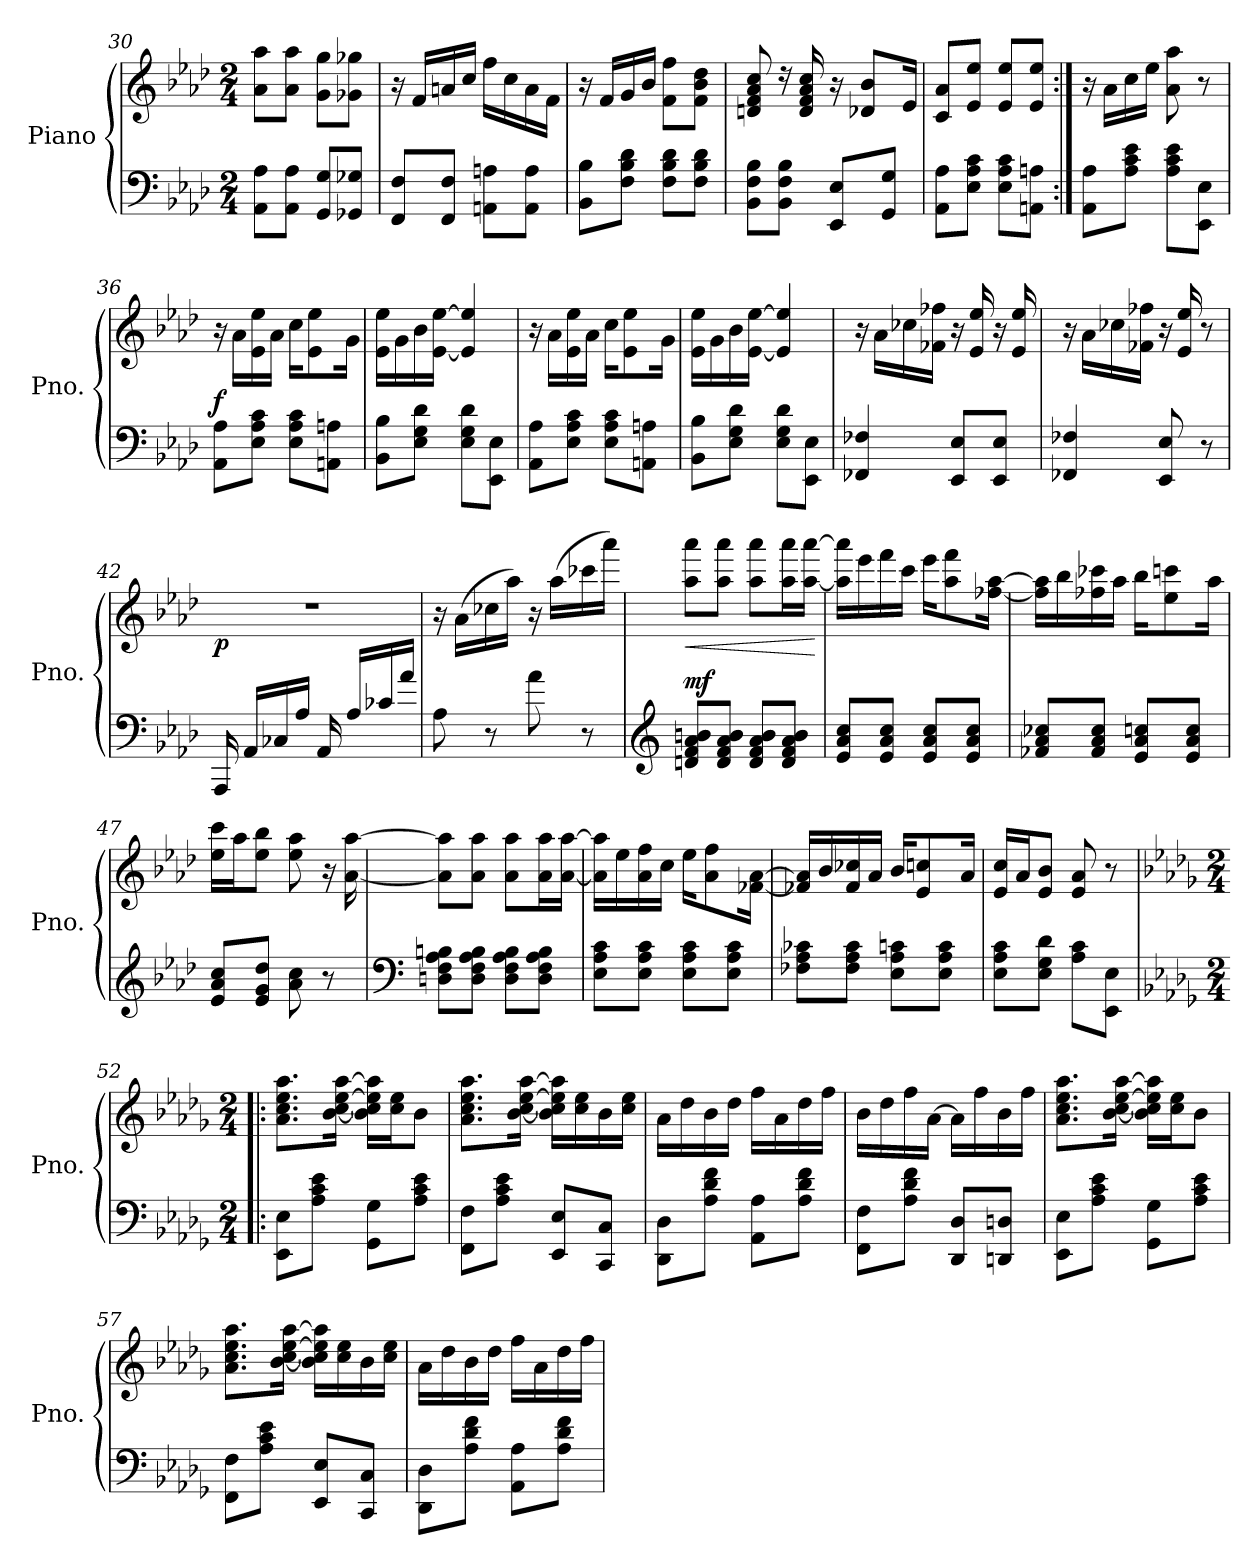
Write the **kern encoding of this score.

**kern	**kern	**dynam
*part1	*part1	*part1
*staff2	*staff1	*staff1/2
*I"Piano	*	*
*I'Pno.	*	*
*clefF4	*clefG2	*
*k[b-e-a-d-]	*k[b-e-a-d-]	*
*M2/4	*M2/4	*
=30	=30	=30
8AA-\ 8A-\L	8a-\ 8aa-\L	.
8AA-\ 8A-\J	8a-\ 8aa-\J	.
8GG/ 8G/L	8g\ 8gg\L	.
8GG-X/ 8G-X/J	8g-X\ 8gg-X\J	.
!!LO:LB:g=z
=31	=31	=31
8FF/ 8F/L	16r	.
.	16f/LL	.
8FF/ 8F/J	16an/	.
.	16cc/JJ	.
8AAn\ 8An\L	16ff\LL	.
.	16cc\	.
8AA\ 8A\J	16a\	.
.	16f\JJ	.
=32	=32	=32
8BB-\ 8B-\L	16r	.
.	16f/LL	.
8F\ 8B-\ 8d-\J	16g/	.
.	16b-/JJ	.
8F\ 8B-\ 8d-\L	8f\ 8ff\L	.
8F\ 8B-\ 8d-\J	8f\ 8b-\ 8dd-\J	.
=33	=33	=33
8BB-\ 8F\ 8B-\L	8dn/ 8f/ 8a-/ 8cc/	.
8BB-\ 8F\ 8B-\J	16rdd	.
.	16d/ 16f/ 16a-/ 16cc/	.
8EE-/ 8E-/L	16r	.
.	8d-X/ 8b-/L	.
8GG/ 8G/J	.	.
.	16e-/Jk	.
=34	=34	=34
8AA-\ 8A-\L	8c/ 8a-/L	.
8E-\ 8A-\ 8c\J	8e-/ 8ee-/J	.
8E-\ 8A-\ 8c\L	8e-/ 8ee-/L	.
8AAn\ 8An\J	8e-/ 8ee-/J	.
=35:|!	=35:|!	=35:|!
8AA-\ 8A-\L	16r	.
.	16a-\LL	.
8A-\ 8c\ 8e-\J	16cc\	.
.	16ee-\JJ	.
8A-\ 8c\ 8e-\L	8a-\ 8aa-\	.
8EE-\ 8E-\J	8r	.
=36	=36	=36
!	!	!LO:DY:b
8AA-\ 8A-\L	16r	f
.	16a-\LL	.
8E-\ 8A-\ 8c\J	16e-\ 16ee-\	.
.	16a-\JJ	.
8E-\ 8A-\ 8c\L	16cc\KL	.
.	8e-\ 8ee-\	.
8AAn\ 8An\J	.	.
.	16g\Jk	.
!!LO:LB:g=z
=37	=37	=37
8BB-\ 8B-\L	16e-\ 16ee-\LL	.
.	16g\	.
8E-\ 8G\ 8d-\J	16b-\	.
.	[16e-\ [16ee-\JJ	.
8E-\ 8G\ 8d-\L	4e-/] 4ee-/]	.
8EE-\ 8E-\J	.	.
=38	=38	=38
8AA-\ 8A-\L	16r	.
.	16a-\LL	.
8E-\ 8A-\ 8c\J	16e-\ 16ee-\	.
.	16a-\JJ	.
8E-\ 8A-\ 8c\L	16cc\KL	.
.	8e-\ 8ee-\	.
8AAn\ 8An\J	.	.
.	16g\Jk	.
=39	=39	=39
8BB-\ 8B-\L	16e-\ 16ee-\LL	.
.	16g\	.
8E-\ 8G\ 8d-\J	16b-\	.
.	[16e-\ [16ee-\JJ	.
8E-\ 8G\ 8d-\L	4e-/] 4ee-/]	.
8EE-\ 8E-\J	.	.
!!LO:LB:g=z
=40	=40	=40
4FF-X/ 4F-X/	16r	.
.	16a-\LL	.
.	16cc-X\	.
.	16f-X\ 16ff-X\JJ	.
8EE-/ 8E-/L	16r	.
.	16e-/ 16ee-/	.
8EE-/ 8E-/J	16r	.
.	16e-/ 16ee-/	.
=41	=41	=41
4FF-X/ 4F-X/	16r	.
.	16a-\LL	.
.	16cc-X\	.
.	16f-X\ 16ff-X\JJ	.
8EE-/ 8E-/	16r	.
.	16e-/ 16ee-/	.
8r	8r	.
=42	=42	=42
!	!	!LO:DY:b
16AAA-/	2r	p
16AA-/LL	.	.
16C-X/	.	.
16A-/JJ	.	.
16AA-/	.	.
16A-/LL	.	.
16c-X/	.	.
16a-/JJ	.	.
=43	=43	=43
8A-\	16r	.
.	(>16a-\LL	.
8r	16cc-X\	.
.	16aa-\JJ)	.
8a-\	16r	.
.	(>16aa-\LL	.
8r	16ccc-X\	.
.	16aaa-\JJ)	.
!!LO:LB:g=z
=44	=44	=44
*clefG2	*	*
!	!	!LO:HP:b
!	!	!LO:DY:n=1:a=2
8dn/ 8f/ 8a-/ 8bn/L	8aa-\ 8aaa-\L	< mf
8d/ 8f/ 8a-/ 8b/J	8aa-\ 8aaa-\J	.
8d/ 8f/ 8a-/ 8b/L	8aa-\ 8aaa-\L	.
8d/ 8f/ 8a-/ 8b/J	16aa-\ 16aaa-\L	.
.	[16aa-\ [16aaa-\JJ	.
.	.	[
=45	=45	=45
8e-/ 8a-/ 8cc/L	16aa-\] 16aaa-\]LL	.
.	16eee-\	.
8e-/ 8a-/ 8cc/J	16fff\	.
.	16ccc\JJ	.
8e-/ 8a-/ 8cc/L	16eee-\KL	.
.	8aa-\ 8fff\	.
8e-/ 8a-/ 8cc/J	.	.
.	[16ff-X\ [16aa-\Jk	.
=46	=46	=46
8f-X/ 8a-/ 8cc-X/L	16ff-\] 16aa-\]LL	.
.	16bb-\	.
8f-/ 8a-/ 8cc-/J	16ff-X\ 16ccc-X\	.
.	16aa-\JJ	.
8e-/ 8a-/ 8ccn/L	16bb-\KL	.
.	8ee-\ 8cccn\	.
8e-/ 8a-/ 8cc/J	.	.
.	16aa-\Jk	.
=47	=47	=47
8e-/ 8a-/ 8cc/L	16ee-\ 16ccc\LL	.
.	16aa-\J	.
8e-/ 8g/ 8dd-/J	8ee-\ 8bb-\J	.
8a-\ 8cc\	8ee-\ 8aa-\	.
8r	16r	.
.	[16a-\ [16aa-\	.
=48	=48	=48
*clefF4	*	*
8Dn\ 8F\ 8A-\ 8Bn\L	8a-\] 8aa-\]L	.
8D\ 8F\ 8A-\ 8B\J	8a-\ 8aa-\J	.
8D\ 8F\ 8A-\ 8B\L	8a-\ 8aa-\L	.
8D\ 8F\ 8A-\ 8B\J	16a-\ 16aa-\L	.
.	[16a-\ [16aa-\JJ	.
!!LO:PB:g=z
=49	=49	=49
8E-\ 8A-\ 8c\L	16a-\] 16aa-\]LL	.
.	16ee-\	.
8E-\ 8A-\ 8c\J	16a-\ 16ff\	.
.	16cc\JJ	.
8E-\ 8A-\ 8c\L	16ee-\KL	.
.	8a-\ 8ff\	.
8E-\ 8A-\ 8c\J	.	.
.	[16f-X\ [16a-\Jk	.
=50	=50	=50
8F-X\ 8A-\ 8c-X\L	16f-X/] 16a-/]LL	.
.	16b-/	.
8F-\ 8A-\ 8c-\J	16f-/ 16cc-X/	.
.	16a-/JJ	.
8E-\ 8A-\ 8cn\L	16b-/KL	.
.	8e-/ 8ccn/	.
8E-\ 8A-\ 8c\J	.	.
.	16a-/Jk	.
=51	=51	=51
8E-\ 8A-\ 8c\L	16e-/ 16cc/LL	.
.	16a-/J	.
8E-\ 8G\ 8d-\J	8e-/ 8b-/J	.
8A-\ 8c\L	8e-/ 8a-/	.
8EE-\ 8E-\J	8r	.
!!LO:LB:g=z
=52!|:	=52!|:	=52!|:
*k[b-e-a-d-g-]	*k[b-e-a-d-g-]	*
*M2/4	*M2/4	*
8EE-\ 8E-\L	8.a-\ 8.cc\ 8.ee-\ 8.aa-\L	.
8A-\ 8c\ 8e-\J	.	.
.	[16b-\ [16cc\ [16ee-\ [16aa-\Jk	.
8GG-\ 8G-\L	16b-\] 16cc\] 16ee-\] 16aa-\]LL	.
.	16cc\ 16ee-\J	.
8A-\ 8c\ 8e-\J	8b-\J	.
=53	=53	=53
8FF\ 8F\L	8.a-\ 8.cc\ 8.ee-\ 8.aa-\L	.
8A-\ 8c\ 8e-\J	.	.
.	[16b-\ [16cc\ [16ee-\ [16aa-\Jk	.
8EE-/ 8E-/L	16b-\] 16cc\] 16ee-\] 16aa-\]LL	.
.	16cc\ 16ee-\	.
8CC/ 8C/J	16b-\	.
.	16cc\ 16ee-\JJ	.
=54	=54	=54
8DD-\ 8D-\L	16a-\LL	.
.	16dd-\	.
8A-\ 8d-\ 8f\J	16b-\	.
.	16dd-\JJ	.
8AA-\ 8A-\L	16ff\LL	.
.	16a-\	.
8A-\ 8d-\ 8f\J	16dd-\	.
.	16ff\JJ	.
=55	=55	=55
8FF\ 8F\L	16b-\LL	.
.	16dd-\	.
8A-\ 8d-\ 8f\J	16ff\	.
.	[16a-\JJ	.
8DD-/ 8D-/L	16a-\LL]	.
.	16ff\	.
8DDn/ 8Dn/J	16b-\	.
.	16ff\JJ	.
=56	=56	=56
8EE-\ 8E-\L	8.a-\ 8.cc\ 8.ee-\ 8.aa-\L	.
8A-\ 8c\ 8e-\J	.	.
.	[16b-\ [16cc\ [16ee-\ [16aa-\Jk	.
8GG-\ 8G-\L	16b-\] 16cc\] 16ee-\] 16aa-\]LL	.
.	16cc\ 16ee-\J	.
8A-\ 8c\ 8e-\J	8b-\J	.
!!LO:LB:g=z
=57	=57	=57
8FF\ 8F\L	8.a-\ 8.cc\ 8.ee-\ 8.aa-\L	.
8A-\ 8c\ 8e-\J	.	.
.	[16b-\ [16cc\ [16ee-\ [16aa-\Jk	.
8EE-/ 8E-/L	16b-\] 16cc\] 16ee-\] 16aa-\]LL	.
.	16cc\ 16ee-\	.
8CC/ 8C/J	16b-\	.
.	16cc\ 16ee-\JJ	.
=58	=58	=58
8DD-\ 8D-\L	16a-\LL	.
.	16dd-\	.
8A-\ 8d-\ 8f\J	16b-\	.
.	16dd-\JJ	.
8AA-\ 8A-\L	16ff\LL	.
.	16a-\	.
8A-\ 8d-\ 8f\J	16dd-\	.
.	16ff\JJ	.
=	=	=
*-	*-	*-
